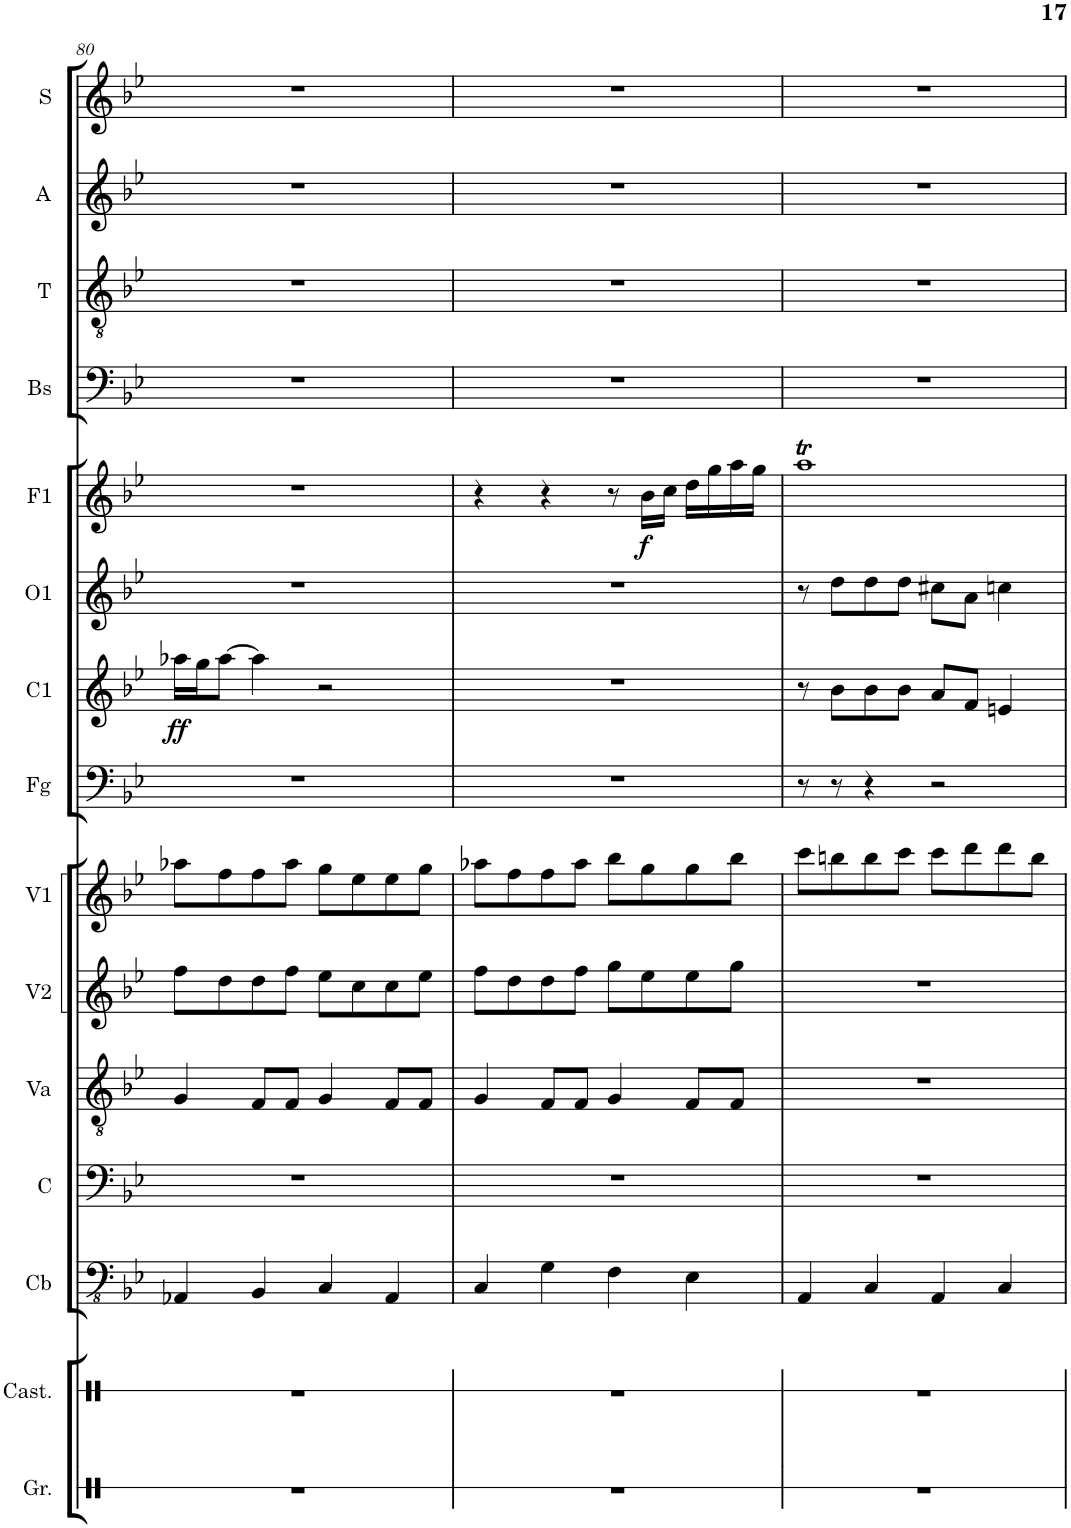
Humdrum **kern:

**kern	**kern	**kern	**kern	**kern	**kern	**kern	**kern	**kern	**dynam	**kern	**kern	**dynam	**kern	**kern	**kern	**kern
*part15	*part14	*part13	*part12	*part11	*part10	*part9	*part8	*part7	*part7	*part6	*part5	*part5	*part4	*part3	*part2	*part1
*staff15	*staff14	*staff13	*staff12	*staff11	*staff10	*staff9	*staff8	*staff7	*staff7	*staff6	*staff5	*staff5	*staff4	*staff3	*staff2	*staff1
*I"Grancassa	*I"Castagnette	*I"Cb	*I"C	*I"Va	*I"V2	*I"V1	*I"Fg	*I"C1	*	*I"O1	*I"F1	*	*I"Bs	*I"T	*I"A	*I"S
*I'Gr.	*I'Cast.	*I'Cb	*I'C	*I'Va	*I'V2	*I'V1	*I'Fg	*I'C1	*	*I'O1	*I'F1	*	*I'Bs	*I'T	*I'A	*I'S
!!LO:PB:g=z
*clefX	*clefX	*clefFv4	*clefF4	*clefGv2	*clefG2	*clefG2	*clefF4	*clefG2	*	*clefG2	*clefG2	*	*clefF4	*clefGv2	*clefG2	*clefG2
*	*	*	*	*	*	*	*	*Trd1c2	*	*	*	*	*	*	*	*
*k[]	*k[]	*k[b-e-]	*k[b-e-]	*k[b-e-]	*k[b-e-]	*k[b-e-]	*k[b-e-]	*k[b-e-]	*	*k[b-e-]	*k[b-e-]	*	*k[b-e-]	*k[b-e-]	*k[b-e-]	*k[b-e-]
*M4/4	*M4/4	*M4/4	*M4/4	*M4/4	*M4/4	*M4/4	*M4/4	*M4/4	*	*M4/4	*M4/4	*	*M4/4	*M4/4	*M4/4	*M4/4
=80	=80	=80	=80	=80	=80	=80	=80	=80	=80	=80	=80	=80	=80	=80	=80	=80
!	!	!	!	!	!	!	!	!	!LO:DY:b	!	!	!	!	!	!	!
1r	1r	4AAA-X/	1r	4G/	8ff\L	8aa-X\L	1r	16aa-X\LL	ff	1r	1r	.	1r	1r	1r	1r
.	.	.	.	.	.	.	.	16gg\J	.	.	.	.	.	.	.	.
.	.	.	.	.	8dd\	8ff\	.	[8aa-\J	.	.	.	.	.	.	.	.
.	.	4BBB-/	.	8F/L	8dd\	8ff\	.	4aa-\]	.	.	.	.	.	.	.	.
.	.	.	.	8F/J	8ff\J	8aa-\J	.	.	.	.	.	.	.	.	.	.
.	.	4CC/	.	4G/	8ee-\L	8gg\L	.	2r	.	.	.	.	.	.	.	.
.	.	.	.	.	8cc\	8ee-\	.	.	.	.	.	.	.	.	.	.
.	.	4AAA-/	.	8F/L	8cc\	8ee-\	.	.	.	.	.	.	.	.	.	.
.	.	.	.	8F/J	8ee-\J	8gg\J	.	.	.	.	.	.	.	.	.	.
=81	=81	=81	=81	=81	=81	=81	=81	=81	=81	=81	=81	=81	=81	=81	=81	=81
1r	1r	4CC/	1r	4G/	8ff\L	8aa-X\L	1r	1r	.	1r	4r	.	1r	1r	1r	1r
.	.	.	.	.	8dd\	8ff\	.	.	.	.	.	.	.	.	.	.
.	.	4GG\	.	8F/L	8dd\	8ff\	.	.	.	.	4r	.	.	.	.	.
.	.	.	.	8F/J	8ff\J	8aa-\J	.	.	.	.	.	.	.	.	.	.
.	.	4FF\	.	4G/	8gg\L	8bb-\L	.	.	.	.	8r	.	.	.	.	.
!	!	!	!	!	!	!	!	!	!	!	!	!LO:DY:b	!	!	!	!
.	.	.	.	.	8ee-\	8gg\	.	.	.	.	16b-\LL	f	.	.	.	.
.	.	.	.	.	.	.	.	.	.	.	16cc\JJ	.	.	.	.	.
.	.	4EE-\	.	8F/L	8ee-\	8gg\	.	.	.	.	16dd\LL	.	.	.	.	.
.	.	.	.	.	.	.	.	.	.	.	16gg\	.	.	.	.	.
.	.	.	.	8F/J	8gg\J	8bb-\J	.	.	.	.	16aa\	.	.	.	.	.
.	.	.	.	.	.	.	.	.	.	.	16gg\JJ	.	.	.	.	.
=82	=82	=82	=82	=82	=82	=82	=82	=82	=82	=82	=82	=82	=82	=82	=82	=82
1r	1r	4AAA/	1r	1r	1r	8ccc\L	8r	8r	.	8r	1aat	.	1r	1r	1r	1r
.	.	.	.	.	.	8bbn\	8r	8b-\L	.	8dd\L	.	.	.	.	.	.
.	.	4CC/	.	.	.	8bb\	4r	8b-\	.	8dd\	.	.	.	.	.	.
.	.	.	.	.	.	8ccc\J	.	8b-\J	.	8dd\J	.	.	.	.	.	.
.	.	4AAA/	.	.	.	8ccc\L	2r	8a/L	.	8cc#X\L	.	.	.	.	.	.
.	.	.	.	.	.	8ddd\	.	8f/J	.	8a\J	.	.	.	.	.	.
.	.	4CC/	.	.	.	8ddd\	.	4en/	.	4ccn\	.	.	.	.	.	.
.	.	.	.	.	.	8bb\J	.	.	.	.	.	.	.	.	.	.
=	=	=	=	=	=	=	=	=	=	=	=	=	=	=	=	=
*-	*-	*-	*-	*-	*-	*-	*-	*-	*-	*-	*-	*-	*-	*-	*-	*-
